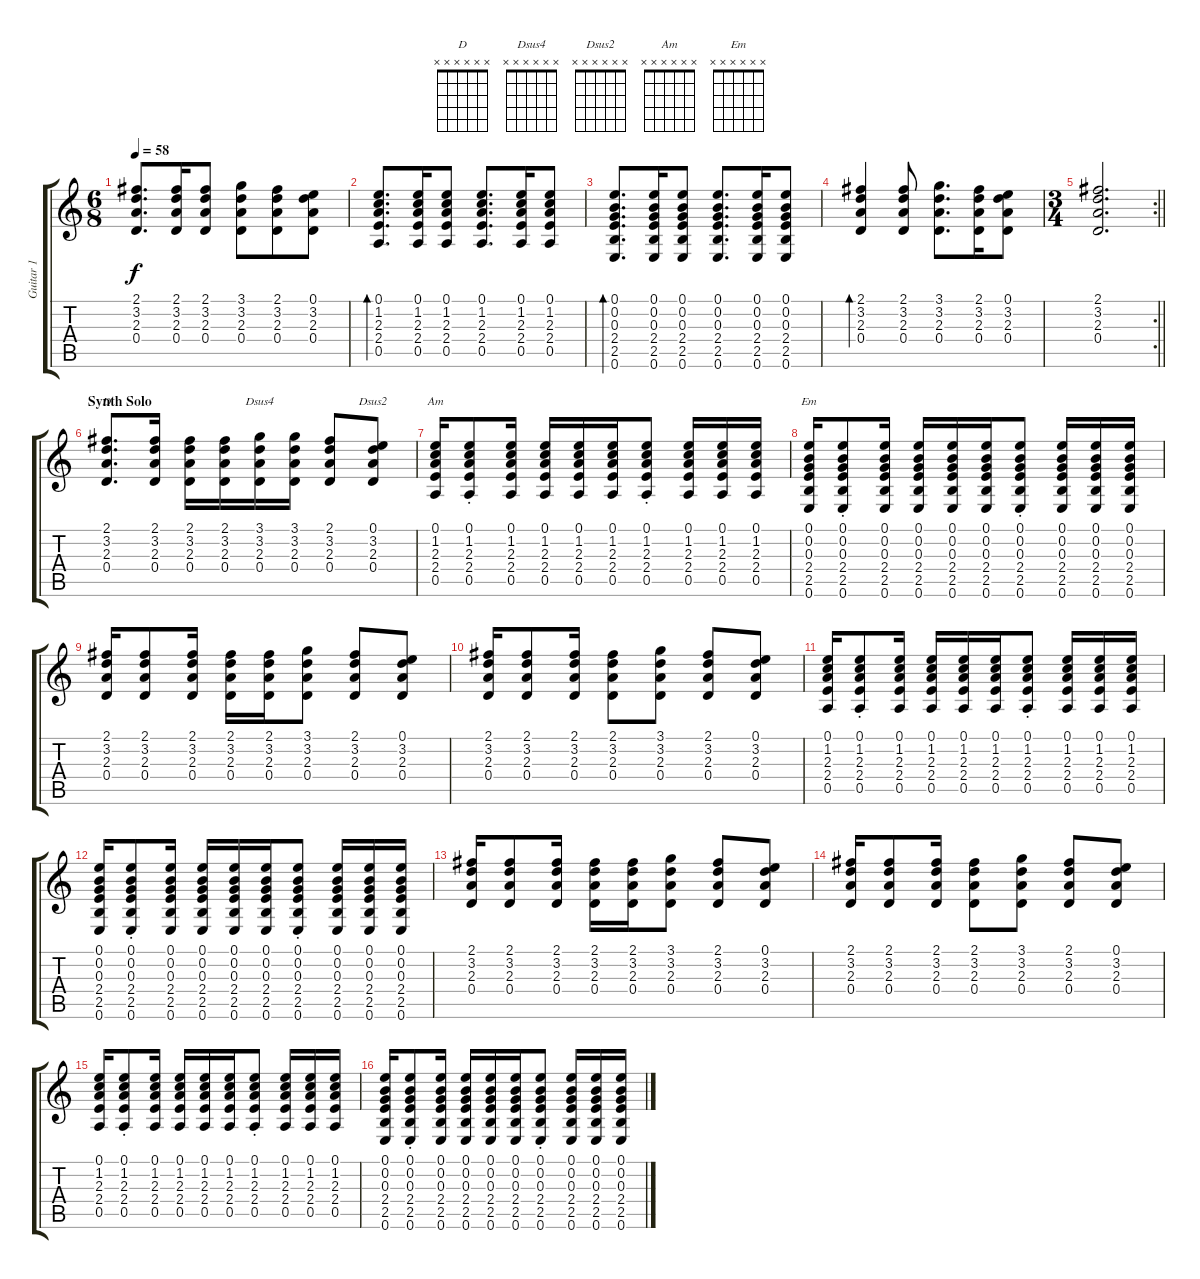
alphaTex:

\track ("Guitar 1" "Guitar 1") {instrument acousticguitarsteel}
\staff {score tabs}
\tuning (E4 B3 G3 D3 A2 E2) {hide}
\chord ("D" x x x x x x)
\chord ("Dsus4" x x x x x x)
\chord ("Dsus2" x x x x x x)
\chord ("Am" x x x x x x)
\chord ("Em" x x x x x x)
\ts (6 8)
\tempo 58
\clef g2
\ks c
(2.1 3.2 2.3 0.4).8{d dy f} (2.1 3.2 2.3 0.4).16 (2.1 3.2 2.3 0.4).8 (3.1 3.2 2.3 0.4).8 (2.1 3.2 2.3 0.4).8 (0.1 3.2 2.3 0.4).8 |
(0.1 1.2 2.3 2.4 0.5).8{d bd 120} (0.1 1.2 2.3 2.4 0.5).16 (0.1 1.2 2.3 2.4 0.5).8 (0.1 1.2 2.3 2.4 0.5).8{d} (0.1 1.2 2.3 2.4 0.5).16 (0.1 1.2 2.3 2.4 0.5).8 |
(0.1 0.2 0.3 2.4 2.5 0.6).8{d bd 120} (0.1 0.2 0.3 2.4 2.5 0.6).16 (0.1 0.2 0.3 2.4 2.5 0.6).8 (0.1 0.2 0.3 2.4 2.5 0.6).8{d} (0.1 0.2 0.3 2.4 2.5 0.6).16 (0.1 0.2 0.3 2.4 2.5 0.6).8 |
(2.1 3.2 2.3 0.4).4{bd 120} (2.1 3.2 2.3 0.4).8 (3.1 3.2 2.3 0.4).8{d} (2.1 3.2 2.3 0.4).16 (0.1 3.2 2.3 0.4).8 |
\rc 2
\ts (3 4)
\barLineRight lightlight
(2.1 3.2 2.3 0.4).2{d} |
\section ("" "Synth Solo")
(2.1 3.2 2.3 0.4).8{d ch "D"} (2.1 3.2 2.3 0.4).16 (2.1 3.2 2.3 0.4).16 (2.1 3.2 2.3 0.4).16 (3.1 3.2 2.3 0.4).16{ch "Dsus4"} (3.1 3.2 2.3 0.4).16 (2.1 3.2 2.3 0.4).8 (0.1 3.2 2.3 0.4).8{ch "Dsus2"} |
(0.1 1.2 2.3 2.4 0.5).16{ch "Am"} (0.1{st} 1.2{st} 2.3{st} 2.4{st} 0.5{st}).8 (0.1 1.2 2.3 2.4 0.5).16 (0.1 1.2 2.3 2.4 0.5).16 (0.1 1.2 2.3 2.4 0.5).16 (0.1 1.2 2.3 2.4 0.5).16 (0.1{st} 1.2{st} 2.3{st} 2.4{st} 0.5{st}).8 (0.1 1.2 2.3 2.4 0.5).16 (0.1 1.2 2.3 2.4 0.5).16 (0.1 1.2 2.3 2.4 0.5).16 |
(0.1 0.2 0.3 2.4 2.5 0.6).16{ch "Em"} (0.1{st} 0.2{st} 0.3{st} 2.4{st} 2.5{st} 0.6{st}).8 (0.1 0.2 0.3 2.4 2.5 0.6).16 (0.1 0.2 0.3 2.4 2.5 0.6).16 (0.1 0.2 0.3 2.4 2.5 0.6).16 (0.1 0.2 0.3 2.4 2.5 0.6).16 (0.1{st} 0.2{st} 0.3{st} 2.4{st} 2.5{st} 0.6{st}).8 (0.1 0.2 0.3 2.4 2.5 0.6).16 (0.1 0.2 0.3 2.4 2.5 0.6).16 (0.1 0.2 0.3 2.4 2.5 0.6).16 |
(2.1 3.2 2.3 0.4).16 (2.1 3.2 2.3 0.4).8 (2.1 3.2 2.3 0.4).16 (2.1 3.2 2.3 0.4).16 (2.1 3.2 2.3 0.4).16 (3.1 3.2 2.3 0.4).8 (2.1 3.2 2.3 0.4).8 (0.1 3.2 2.3 0.4).8 |
(2.1 3.2 2.3 0.4).16 (2.1 3.2 2.3 0.4).8 (2.1 3.2 2.3 0.4).16 (2.1 3.2 2.3 0.4).8 (3.1 3.2 2.3 0.4).8 (2.1 3.2 2.3 0.4).8 (0.1 3.2 2.3 0.4).8 |
(0.1 1.2 2.3 2.4 0.5).16 (0.1{st} 1.2{st} 2.3{st} 2.4{st} 0.5{st}).8 (0.1 1.2 2.3 2.4 0.5).16 (0.1 1.2 2.3 2.4 0.5).16 (0.1 1.2 2.3 2.4 0.5).16 (0.1 1.2 2.3 2.4 0.5).16 (0.1{st} 1.2{st} 2.3{st} 2.4{st} 0.5{st}).8 (0.1 1.2 2.3 2.4 0.5).16 (0.1 1.2 2.3 2.4 0.5).16 (0.1 1.2 2.3 2.4 0.5).16 |
(0.1 0.2 0.3 2.4 2.5 0.6).16 (0.1{st} 0.2{st} 0.3{st} 2.4{st} 2.5{st} 0.6{st}).8 (0.1 0.2 0.3 2.4 2.5 0.6).16 (0.1 0.2 0.3 2.4 2.5 0.6).16 (0.1 0.2 0.3 2.4 2.5 0.6).16 (0.1 0.2 0.3 2.4 2.5 0.6).16 (0.1{st} 0.2{st} 0.3{st} 2.4{st} 2.5{st} 0.6{st}).8 (0.1 0.2 0.3 2.4 2.5 0.6).16 (0.1 0.2 0.3 2.4 2.5 0.6).16 (0.1 0.2 0.3 2.4 2.5 0.6).16 |
(2.1 3.2 2.3 0.4).16 (2.1 3.2 2.3 0.4).8 (2.1 3.2 2.3 0.4).16 (2.1 3.2 2.3 0.4).16 (2.1 3.2 2.3 0.4).16 (3.1 3.2 2.3 0.4).8 (2.1 3.2 2.3 0.4).8 (0.1 3.2 2.3 0.4).8 |
(2.1 3.2 2.3 0.4).16 (2.1 3.2 2.3 0.4).8 (2.1 3.2 2.3 0.4).16 (2.1 3.2 2.3 0.4).8 (3.1 3.2 2.3 0.4).8 (2.1 3.2 2.3 0.4).8 (0.1 3.2 2.3 0.4).8 |
(0.1 1.2 2.3 2.4 0.5).16 (0.1{st} 1.2{st} 2.3{st} 2.4{st} 0.5{st}).8 (0.1 1.2 2.3 2.4 0.5).16 (0.1 1.2 2.3 2.4 0.5).16 (0.1 1.2 2.3 2.4 0.5).16 (0.1 1.2 2.3 2.4 0.5).16 (0.1{st} 1.2{st} 2.3{st} 2.4{st} 0.5{st}).8 (0.1 1.2 2.3 2.4 0.5).16 (0.1 1.2 2.3 2.4 0.5).16 (0.1 1.2 2.3 2.4 0.5).16 |
(0.1 0.2 0.3 2.4 2.5 0.6).16 (0.1{st} 0.2{st} 0.3{st} 2.4{st} 2.5{st} 0.6{st}).8 (0.1 0.2 0.3 2.4 2.5 0.6).16 (0.1 0.2 0.3 2.4 2.5 0.6).16 (0.1 0.2 0.3 2.4 2.5 0.6).16 (0.1 0.2 0.3 2.4 2.5 0.6).16 (0.1{st} 0.2{st} 0.3{st} 2.4{st} 2.5{st} 0.6{st}).8 (0.1 0.2 0.3 2.4 2.5 0.6).16 (0.1 0.2 0.3 2.4 2.5 0.6).16 (0.1 0.2 0.3 2.4 2.5 0.6).16
